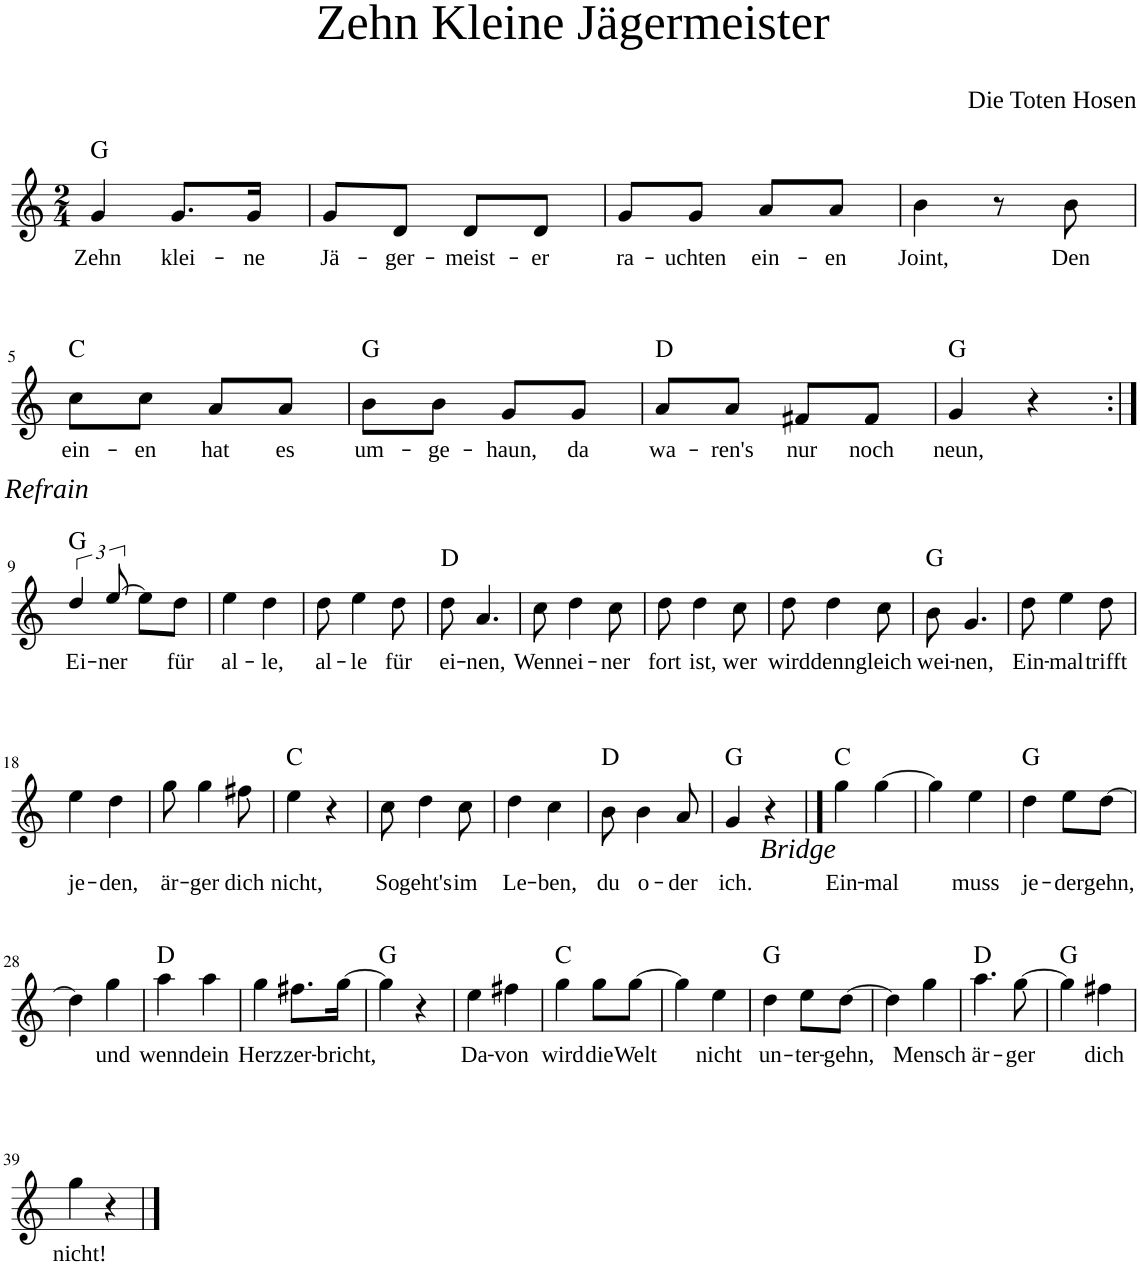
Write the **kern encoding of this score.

**kern	**text	**harte
*part1	*part1	*part1
*staff1	*staff1	*
*I"Piano	*	*
*I'Pno	*	*
*clefG2	*	*
*k[]	*	*
*M2/4	*	*
=1	=1	=1
!	!LO:LY:b	!
4g/	Zehn	G:maj
!	!LO:LY:b	!
8.g/L	klei-	.
!	!LO:LY:b	!
16g/Jk	-ne	.
=2	=2	=2
!	!LO:LY:b	!
8g/L	Jä-	.
!	!LO:LY:b	!
8d/J	-ger-	.
!	!LO:LY:b	!
8d/L	-meist-	.
!	!LO:LY:b	!
8d/J	-er	.
=3	=3	=3
!	!LO:LY:b	!
8g/L	ra-	.
!	!LO:LY:b	!
8g/J	-uchten	.
!	!LO:LY:b	!
8a/L	ein-	.
!	!LO:LY:b	!
8a/J	-en	.
=4	=4	=4
!	!LO:LY:b	!
4b\	Joint,	.
8r	.	.
!	!LO:LY:b	!
8b\	Den	.
!!LO:LB:g=z
=5	=5	=5
!	!LO:LY:b	!
8cc\L	ein-	C:maj
!	!LO:LY:b	!
8cc\J	-en	.
!	!LO:LY:b	!
8a/L	hat	.
!	!LO:LY:b	!
8a/J	es	.
=6	=6	=6
!	!LO:LY:b	!
8b\L	um-	G:maj
!	!LO:LY:b	!
8b\J	-ge-	.
!	!LO:LY:b	!
8g/L	haun,	.
!	!LO:LY:b	!
8g/J	da	.
=7	=7	=7
!	!LO:LY:b	!
8a/L	wa-	D:maj
!	!LO:LY:b	!
8a/J	-ren's	.
!	!LO:LY:b	!
8f#X/L	nur	.
!	!LO:LY:b	!
8f#/J	noch	.
=8	=8	=8
!	!LO:LY:b	!
4g/	neun,	G:maj
4r	.	.
!!LO:LB:g=z
=9:|!	=9:|!	=9:|!
!LO:TX:a:i:t=Refrain	!	!
!	!LO:LY:b	!
6dd/	Ei-	G:maj
!	!LO:LY:b	!
[12ee/	-ner	.
8ee\L]	.	.
!	!LO:LY:b	!
8dd\J	für	.
=10	=10	=10
!	!LO:LY:b	!
4ee\	al-	.
!	!LO:LY:b	!
4dd\	-le,	.
=11	=11	=11
!	!LO:LY:b	!
8dd\	al-	.
!	!LO:LY:b	!
4ee\	le	.
!	!LO:LY:b	!
8dd\	für	.
=12	=12	=12
!	!LO:LY:b	!
8dd\	ei-	D:maj
!	!LO:LY:b	!
4.a/	-nen,	.
=13	=13	=13
!	!LO:LY:b	!
8cc\	Wenn	.
!	!LO:LY:b	!
4dd\	ei-	.
!	!LO:LY:b	!
8cc\	-ner	.
=14	=14	=14
!	!LO:LY:b	!
8dd\	fort	.
!	!LO:LY:b	!
4dd\	ist,	.
!	!LO:LY:b	!
8cc\	wer	.
=15	=15	=15
!	!LO:LY:b	!
8dd\	wird	.
!	!LO:LY:b	!
4dd\	denn	.
!	!LO:LY:b	!
8cc\	gleich	.
=16	=16	=16
!	!LO:LY:b	!
8b\	wei-	G:maj
!	!LO:LY:b	!
4.g/	-nen,	.
=17	=17	=17
!	!LO:LY:b	!
8dd\	Ein-	.
!	!LO:LY:b	!
4ee\	-mal	.
!	!LO:LY:b	!
8dd\	trifft	.
!!LO:LB:g=z
=18	=18	=18
!	!LO:LY:b	!
4ee\	je-	.
!	!LO:LY:b	!
4dd\	-den,	.
=19	=19	=19
!	!LO:LY:b	!
8gg\	är-	.
!	!LO:LY:b	!
4gg\	-ger	.
!	!LO:LY:b	!
8ff#X\	dich	.
=20	=20	=20
!	!LO:LY:b	!
4ee\	nicht,	C:maj
4r	.	.
=21	=21	=21
!	!LO:LY:b	!
8cc\	So	.
!	!LO:LY:b	!
4dd\	geht's	.
!	!LO:LY:b	!
8cc\	im	.
=22	=22	=22
!	!LO:LY:b	!
4dd\	Le-	.
!	!LO:LY:b	!
4cc\	-ben,	.
=23	=23	=23
!	!LO:LY:b	!
8b\	du	D:maj
!	!LO:LY:b	!
4b\	o-	.
!	!LO:LY:b	!
8a/	-der	.
=24	=24	=24
!	!LO:LY:b	!
4g/	ich.	G:maj
4r	.	.
==25	==25	==25
!LO:TX:b:i:t=Bridge	!	!
!	!LO:LY:b	!
4gg\	Ein-	C:maj
!	!LO:LY:b	!
[4gg\	-mal	.
=26	=26	=26
4gg\]	.	.
!	!LO:LY:b	!
4ee\	muss	.
=27	=27	=27
!	!LO:LY:b	!
4dd\	je-	G:maj
!	!LO:LY:b	!
8ee\L	-der	.
!	!LO:LY:b	!
[8dd\J	gehn,	.
!!LO:LB:g=z
=28	=28	=28
4dd\]	.	.
!	!LO:LY:b	!
4gg\	und	.
=29	=29	=29
!	!LO:LY:b	!
4aa\	wenn	D:maj
!	!LO:LY:b	!
4aa\	dein	.
=30	=30	=30
!	!LO:LY:b	!
4gg\	Herz	.
!	!LO:LY:b	!
8.ff#X\L	zer-	.
!	!LO:LY:b	!
[16gg\Jk	-bricht,	.
=31	=31	=31
4gg\]	.	G:maj
4r	.	.
=32	=32	=32
!	!LO:LY:b	!
4ee\	Da-	.
!	!LO:LY:b	!
4ff#X\	-von	.
=33	=33	=33
!	!LO:LY:b	!
4gg\	wird	C:maj
!	!LO:LY:b	!
8gg\L	die	.
!	!LO:LY:b	!
[8gg\J	Welt	.
=34	=34	=34
4gg\]	.	.
!	!LO:LY:b	!
4ee\	nicht	.
=35	=35	=35
!	!LO:LY:b	!
4dd\	un-	G:maj
!	!LO:LY:b	!
8ee\L	-ter-	.
!	!LO:LY:b	!
[8dd\J	-gehn,	.
=36	=36	=36
4dd\]	.	.
!	!LO:LY:b	!
4gg\	Mensch	.
=37	=37	=37
!	!LO:LY:b	!
4.aa\	är-	D:maj
!	!LO:LY:b	!
[8gg\	-ger	.
=38	=38	=38
4gg\]	.	G:maj
!	!LO:LY:b	!
4ff#X\	dich	.
!!LO:LB:g=z
=39	=39	=39
!	!LO:LY:b	!
4gg\	nicht!	.
4r	.	.
==	==	==
*-	*-	*-
